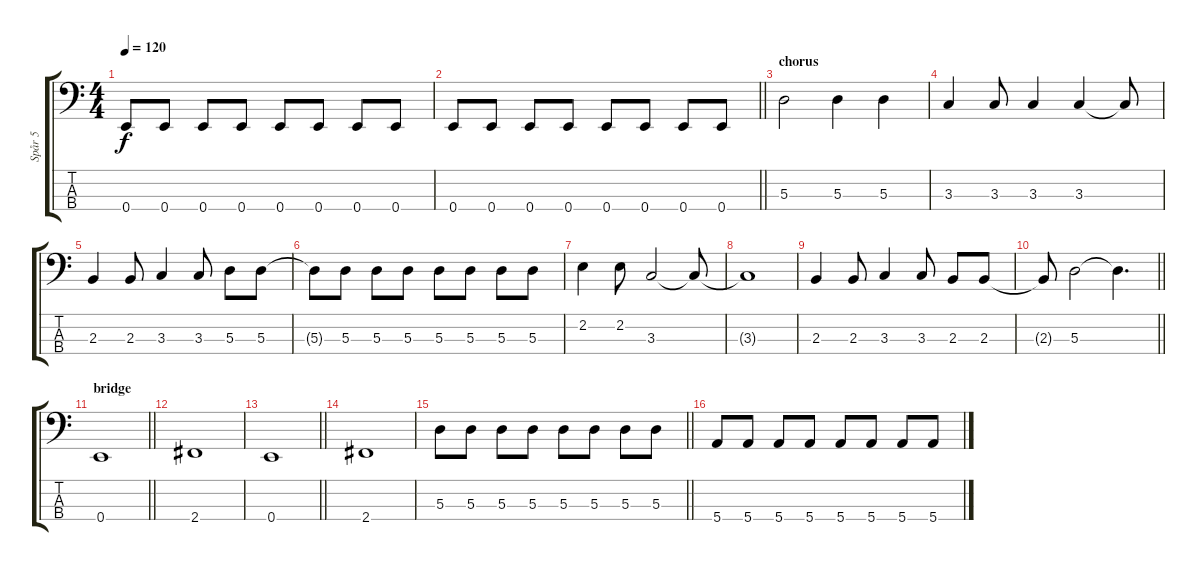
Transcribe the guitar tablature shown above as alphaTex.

\track ("Spår 5" "Spår 5") {instrument electricbassfinger}
\staff {score tabs}
\tuning (G2 D2 A1 E1) {hide}
\ts (4 4)
\tempo 120
\clef f4
\ks c
0.4.8{dy f} 0.4.8 0.4.8 0.4.8 0.4.8 0.4.8 0.4.8 0.4.8 |
\barLineRight lightlight
0.4.8 0.4.8 0.4.8 0.4.8 0.4.8 0.4.8 0.4.8 0.4.8 |
\section ("" "chorus")
5.3.2 5.3.4 5.3.4 |
3.3.4 3.3.8 3.3.4 3.3.4 3.3{t}.8 |
2.3.4 2.3.8 3.3.4 3.3.8 5.3.8 5.3.8 |
5.3{t}.8 5.3.8 5.3.8 5.3.8 5.3.8 5.3.8 5.3.8 5.3.8 |
2.2.4 2.2.8 3.3.2 3.3{t}.8 |
3.3{t}.1 |
2.3.4 2.3.8 3.3.4 3.3.8 2.3.8 2.3.8 |
\barLineRight lightlight
2.3{t}.8 5.3.2 5.3{t}.4{d} |
\section ("" "bridge")
\barLineRight lightlight
0.4.1 |
2.4.1 |
\barLineRight lightlight
0.4.1 |
2.4.1 |
\barLineRight lightlight
5.3.8 5.3.8 5.3.8 5.3.8 5.3.8 5.3.8 5.3.8 5.3.8 |
5.4.8 5.4.8 5.4.8 5.4.8 5.4.8 5.4.8 5.4.8 5.4.8
